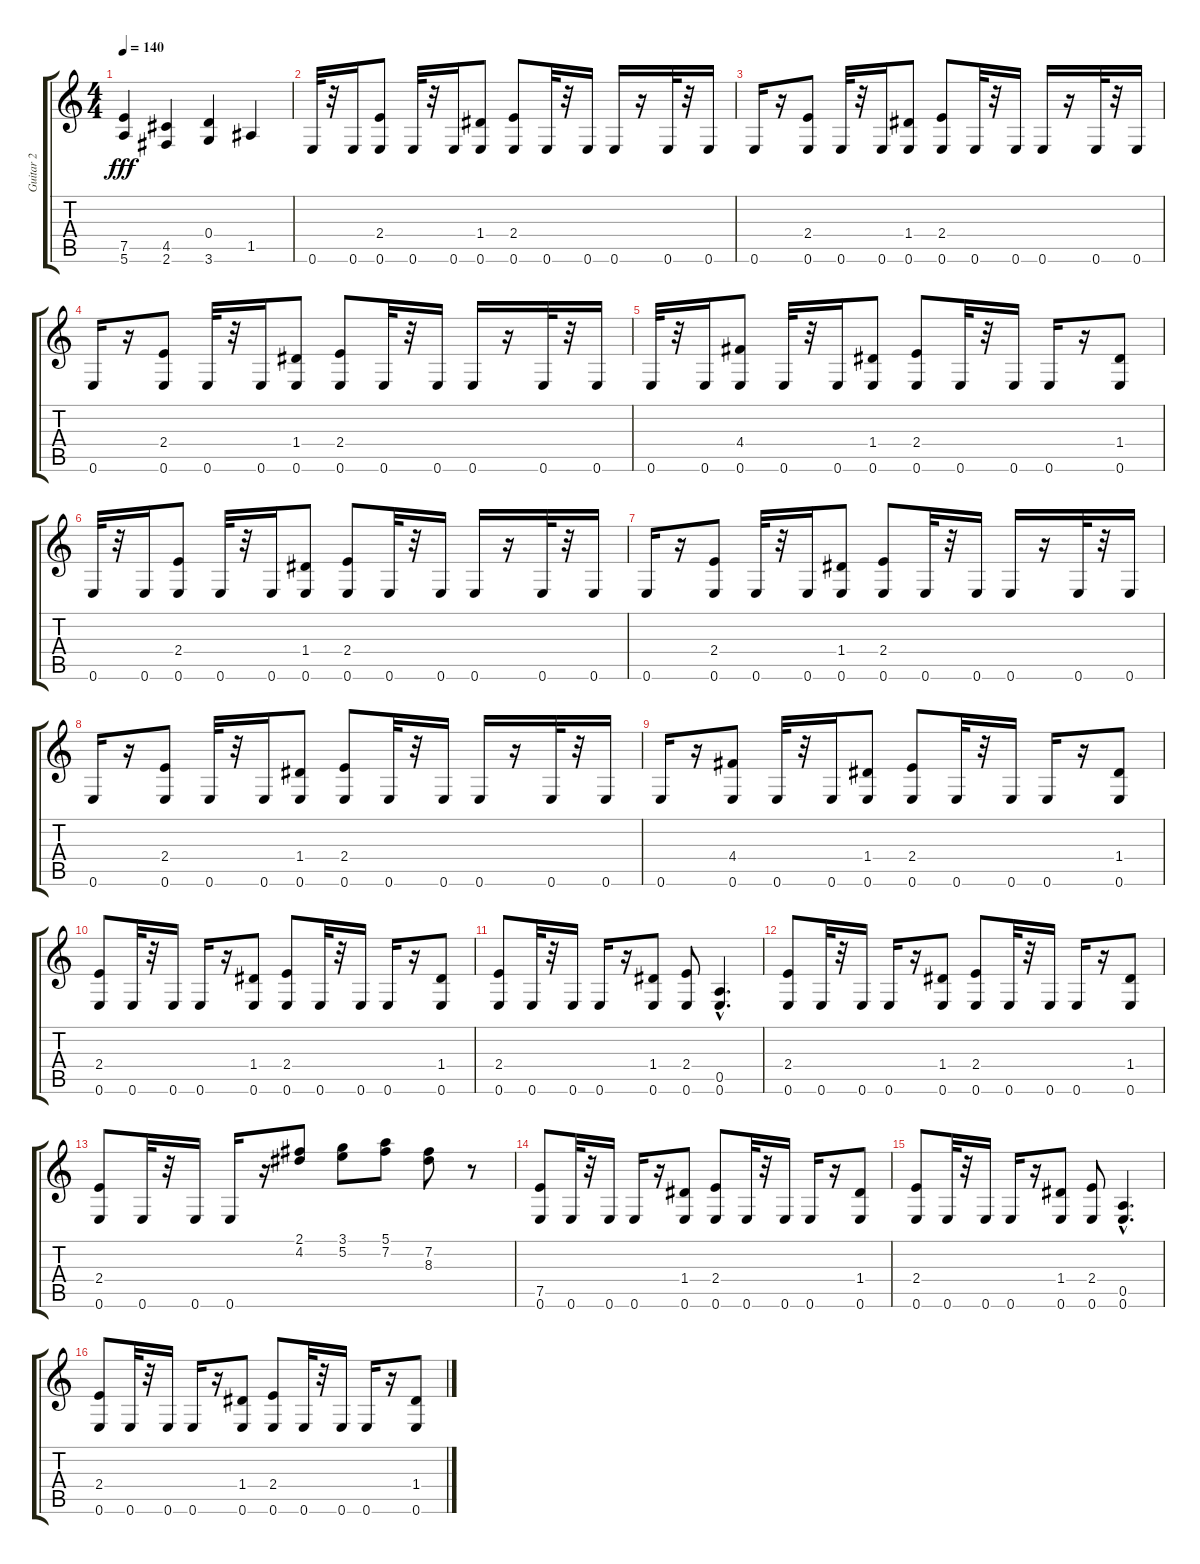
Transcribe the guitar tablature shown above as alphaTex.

\track ("Guitar 2" "Guitar 2") {instrument distortionguitar}
\staff {score tabs}
\tuning (E4 B3 G3 D3 A2 E2) {hide}
\ts (4 4)
\tempo 140
\clef g2
\ks c
(7.5 5.6).4{dy fff} (4.5 2.6).4 (0.4 3.6).4 1.5.4 |
0.6.32 r.32 0.6.16 (2.4 0.6).8 0.6.32 r.32 0.6.16 (1.4 0.6).8 (2.4 0.6).8 0.6.32 r.32 0.6.16 0.6.16 r.16 0.6.32 r.32 0.6.16 |
0.6.16 r.16 (2.4 0.6).8 0.6.32 r.32 0.6.16 (1.4 0.6).8 (2.4 0.6).8 0.6.32 r.32 0.6.16 0.6.16 r.16 0.6.32 r.32 0.6.16 |
0.6.16 r.16 (2.4 0.6).8 0.6.32 r.32 0.6.16 (1.4 0.6).8 (2.4 0.6).8 0.6.32 r.32 0.6.16 0.6.16 r.16 0.6.32 r.32 0.6.16 |
0.6.32 r.32 0.6.16 (4.4 0.6).8 0.6.32 r.32 0.6.16 (1.4 0.6).8 (2.4 0.6).8 0.6.32 r.32 0.6.16 0.6.16 r.16 (1.4 0.6).8 |
0.6.32 r.32 0.6.16 (2.4 0.6).8 0.6.32 r.32 0.6.16 (1.4 0.6).8 (2.4 0.6).8 0.6.32 r.32 0.6.16 0.6.16 r.16 0.6.32 r.32 0.6.16 |
0.6.16 r.16 (2.4 0.6).8 0.6.32 r.32 0.6.16 (1.4 0.6).8 (2.4 0.6).8 0.6.32 r.32 0.6.16 0.6.16 r.16 0.6.32 r.32 0.6.16 |
0.6.16 r.16 (2.4 0.6).8 0.6.32 r.32 0.6.16 (1.4 0.6).8 (2.4 0.6).8 0.6.32 r.32 0.6.16 0.6.16 r.16 0.6.32 r.32 0.6.16 |
0.6.16 r.16 (4.4 0.6).8 0.6.32 r.32 0.6.16 (1.4 0.6).8 (2.4 0.6).8 0.6.32 r.32 0.6.16 0.6.16 r.16 (1.4 0.6).8 |
(2.4 0.6).8 0.6.32 r.32 0.6.16 0.6.16 r.16 (1.4 0.6).8 (2.4 0.6).8 0.6.32 r.32 0.6.16 0.6.16 r.16 (1.4 0.6).8 |
(2.4 0.6).8 0.6.32 r.32 0.6.16 0.6.16 r.16 (1.4 0.6).8 (2.4 0.6).8 (0.5{hac} 0.6{hac}).4{d} |
(2.4 0.6).8 0.6.32 r.32 0.6.16 0.6.16 r.16 (1.4 0.6).8 (2.4 0.6).8 0.6.32 r.32 0.6.16 0.6.16 r.16 (1.4 0.6).8 |
(2.4 0.6).8 0.6.32 r.32 0.6.16 0.6.16 r.16 (2.1 4.2).8 (3.1 5.2).8 (5.1 7.2).8 (7.2 8.3).8 r.8 |
(7.5 0.6).8 0.6.32 r.32 0.6.16 0.6.16 r.16 (1.4 0.6).8 (2.4 0.6).8 0.6.32 r.32 0.6.16 0.6.16 r.16 (1.4 0.6).8 |
(2.4 0.6).8 0.6.32 r.32 0.6.16 0.6.16 r.16 (1.4 0.6).8 (2.4 0.6).8 (0.5{hac} 0.6{hac}).4{d} |
(2.4 0.6).8 0.6.32 r.32 0.6.16 0.6.16 r.16 (1.4 0.6).8 (2.4 0.6).8 0.6.32 r.32 0.6.16 0.6.16 r.16 (1.4 0.6).8
